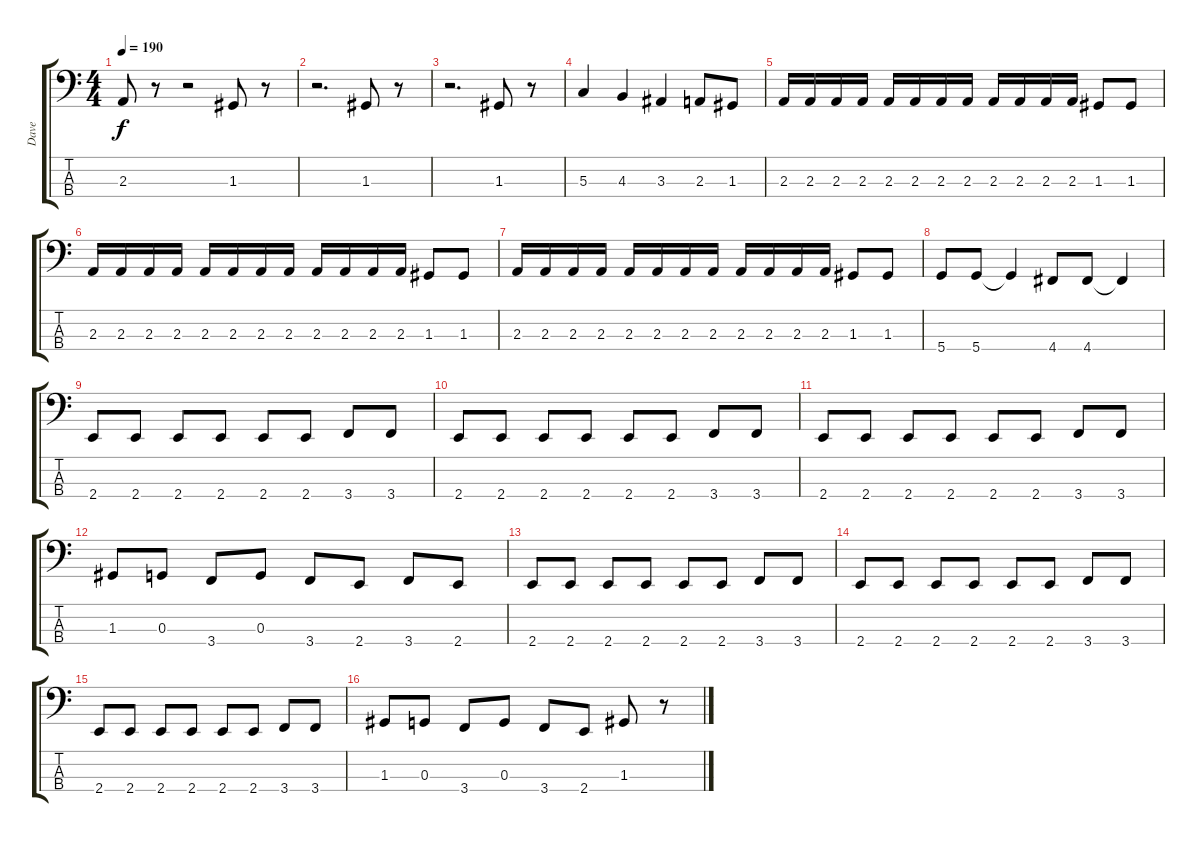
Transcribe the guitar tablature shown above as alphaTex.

\track ("Dave" "Dave") {instrument electricbasspick}
\staff {score tabs}
\tuning (F2 C2 G1 D1) {hide}
\ts (4 4)
\tempo 190
\clef f4
\ks c
2.3.8{dy f} r.8 r.2 1.3.8 r.8 |
r.2{d} 1.3.8 r.8 |
r.2{d} 1.3.8 r.8 |
5.3.4 4.3.4 3.3.4 2.3.8 1.3.8 |
2.3.16 2.3.16 2.3.16 2.3.16 2.3.16 2.3.16 2.3.16 2.3.16 2.3.16 2.3.16 2.3.16 2.3.16 1.3.8 1.3.8 |
2.3.16 2.3.16 2.3.16 2.3.16 2.3.16 2.3.16 2.3.16 2.3.16 2.3.16 2.3.16 2.3.16 2.3.16 1.3.8 1.3.8 |
2.3.16 2.3.16 2.3.16 2.3.16 2.3.16 2.3.16 2.3.16 2.3.16 2.3.16 2.3.16 2.3.16 2.3.16 1.3.8 1.3.8 |
5.4.8 5.4.8 5.4{t}.4 4.4.8 4.4.8 4.4{t}.4 |
2.4.8 2.4.8 2.4.8 2.4.8 2.4.8 2.4.8 3.4.8 3.4.8 |
2.4.8 2.4.8 2.4.8 2.4.8 2.4.8 2.4.8 3.4.8 3.4.8 |
2.4.8 2.4.8 2.4.8 2.4.8 2.4.8 2.4.8 3.4.8 3.4.8 |
1.3.8 0.3.8 3.4.8 0.3.8 3.4.8 2.4.8 3.4.8 2.4.8 |
2.4.8 2.4.8 2.4.8 2.4.8 2.4.8 2.4.8 3.4.8 3.4.8 |
2.4.8 2.4.8 2.4.8 2.4.8 2.4.8 2.4.8 3.4.8 3.4.8 |
2.4.8 2.4.8 2.4.8 2.4.8 2.4.8 2.4.8 3.4.8 3.4.8 |
1.3.8 0.3.8 3.4.8 0.3.8 3.4.8 2.4.8 1.3.8 r.8
